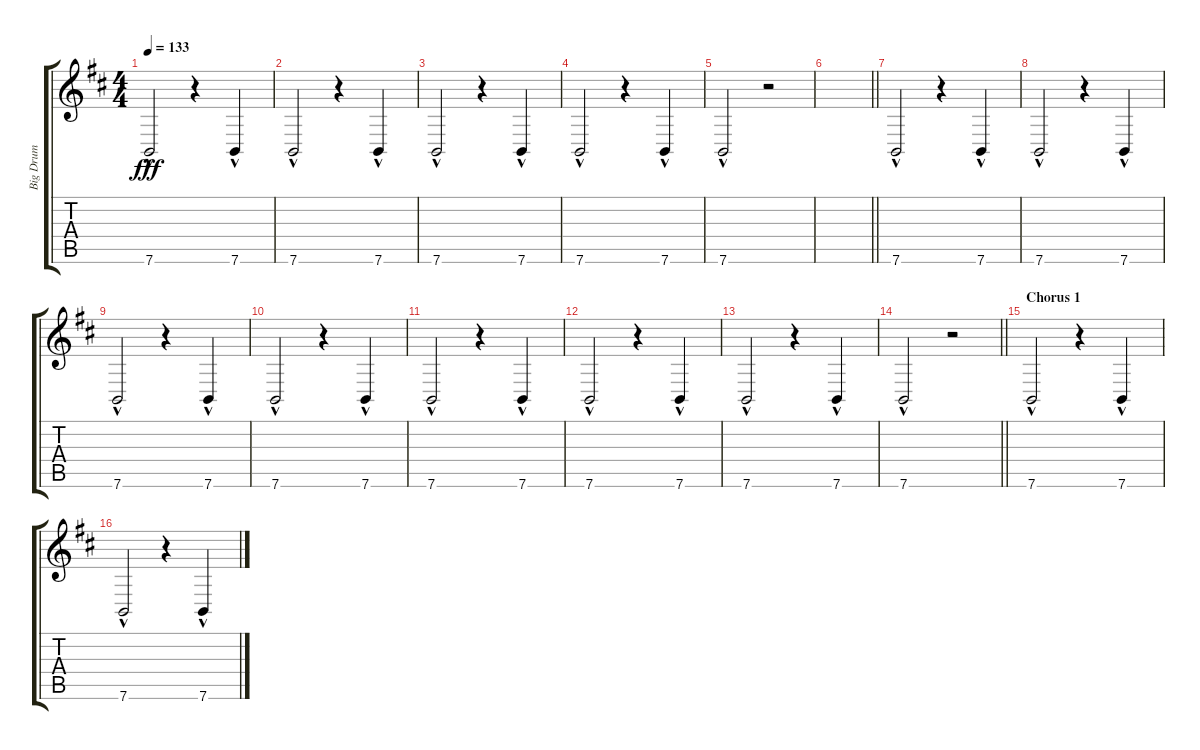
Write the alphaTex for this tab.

\track ("Big Drum" "Big Drum") {instrument taikodrum}
\staff {score tabs}
\tuning (E4 B3 G3 D3 A2 E2) {hide}
\ts (4 4)
\tempo 133
\clef g2
\ks bminor
7.6{hac}.2{dy fff} r.4 7.6{hac}.4 |
7.6{hac}.2 r.4 7.6{hac}.4 |
7.6{hac}.2 r.4 7.6{hac}.4 |
7.6{hac}.2 r.4 7.6{hac}.4 |
7.6{hac}.2 r.2 |
\barLineRight lightlight
|
7.6{hac}.2 r.4 7.6{hac}.4 |
7.6{hac}.2 r.4 7.6{hac}.4 |
7.6{hac}.2 r.4 7.6{hac}.4 |
7.6{hac}.2 r.4 7.6{hac}.4 |
7.6{hac}.2 r.4 7.6{hac}.4 |
7.6{hac}.2 r.4 7.6{hac}.4 |
7.6{hac}.2 r.4 7.6{hac}.4 |
\barLineRight lightlight
7.6{hac}.2 r.2 |
\section ("" "Chorus 1")
7.6{hac}.2 r.4 7.6{hac}.4 |
7.6{hac}.2 r.4 7.6{hac}.4
